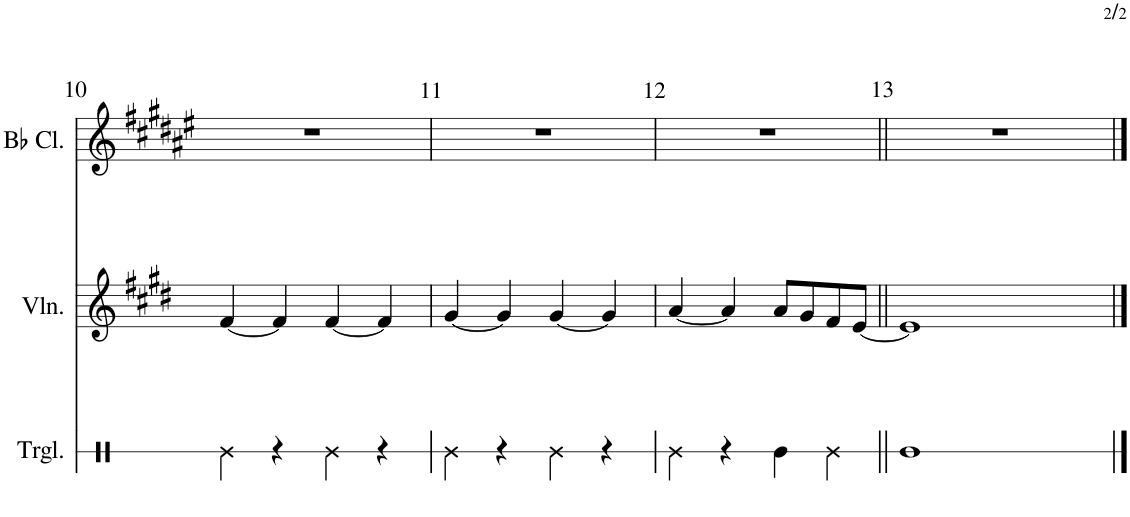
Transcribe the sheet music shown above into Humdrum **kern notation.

**kern	**kern	**kern
*part3	*part2	*part1
*staff3	*staff2	*staff1
*I"トライアングル	*I"ヴァイオリン	*I"Bb クラリネット
!!LO:PB:g=z
*clefX	*clefG2	*clefG2
*	*	*Trd1c2
*k[]	*k[f#c#g#d#]	*k[f#c#g#d#a#e#]
*M4/4	*M4/4	*M4/4
=10	=10	=10
4Re\	[4f#/	1r
4r	4f#/]	.
4Re\	[4f#/	.
4r	4f#/]	.
=11	=11	=11
4Re\	[4g#/	1r
4r	4g#/]	.
4Re\	[4g#/	.
4r	4g#/]	.
=12	=12	=12
4Re\	[4a/	1r
4r	4a/]	.
4Re\	8a/L	.
.	8g#/	.
4Re\	8f#/	.
.	[8e/J	.
=13||	=13||	=13||
1Re	1e]	1r
==	==	==
*-	*-	*-
